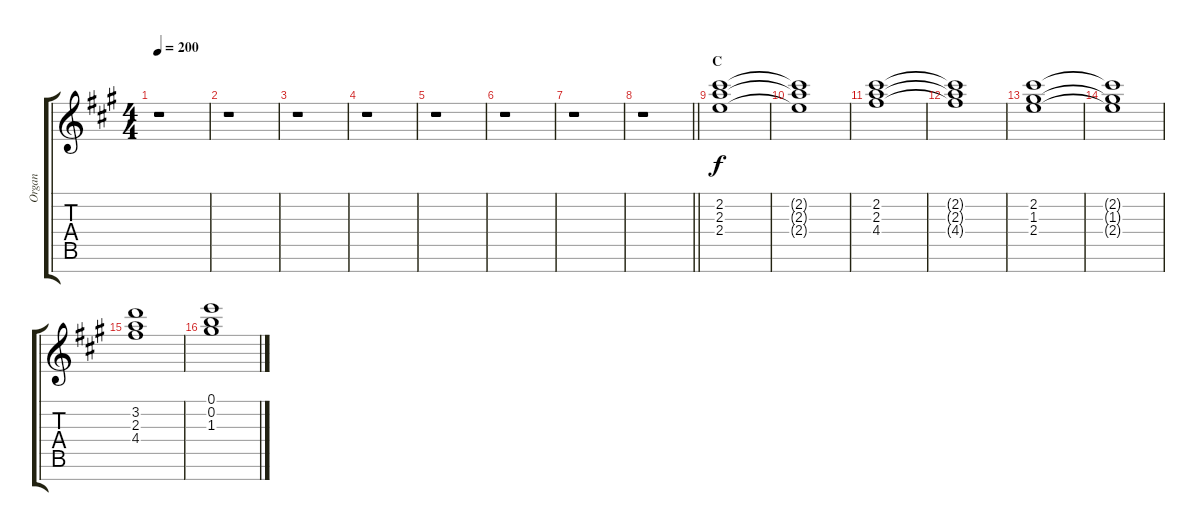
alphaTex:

\track ("Organ" "Organ") {instrument rockorgan}
\staff {score tabs}
\tuning (E6 B5 G5 D5 A4 E4 B3) {hide}
\ts (4 4)
\tempo 200
\clef g2
\ks a
r.1{dy f} |
r.1 |
r.1 |
r.1 |
r.1 |
r.1 |
r.1 |
\barLineRight lightlight
r.1 |
\section ("" "C")
(2.2 2.3 2.4).1 |
(2.2{t} 2.3{t} 2.4{t}).1 |
(2.2 2.3 4.4).1 |
(2.2{t} 2.3{t} 4.4{t}).1 |
(2.2 1.3 2.4).1 |
(2.2{t} 1.3{t} 2.4{t}).1 |
(3.2 2.3 4.4).1 |
(0.1 0.2 1.3).1
